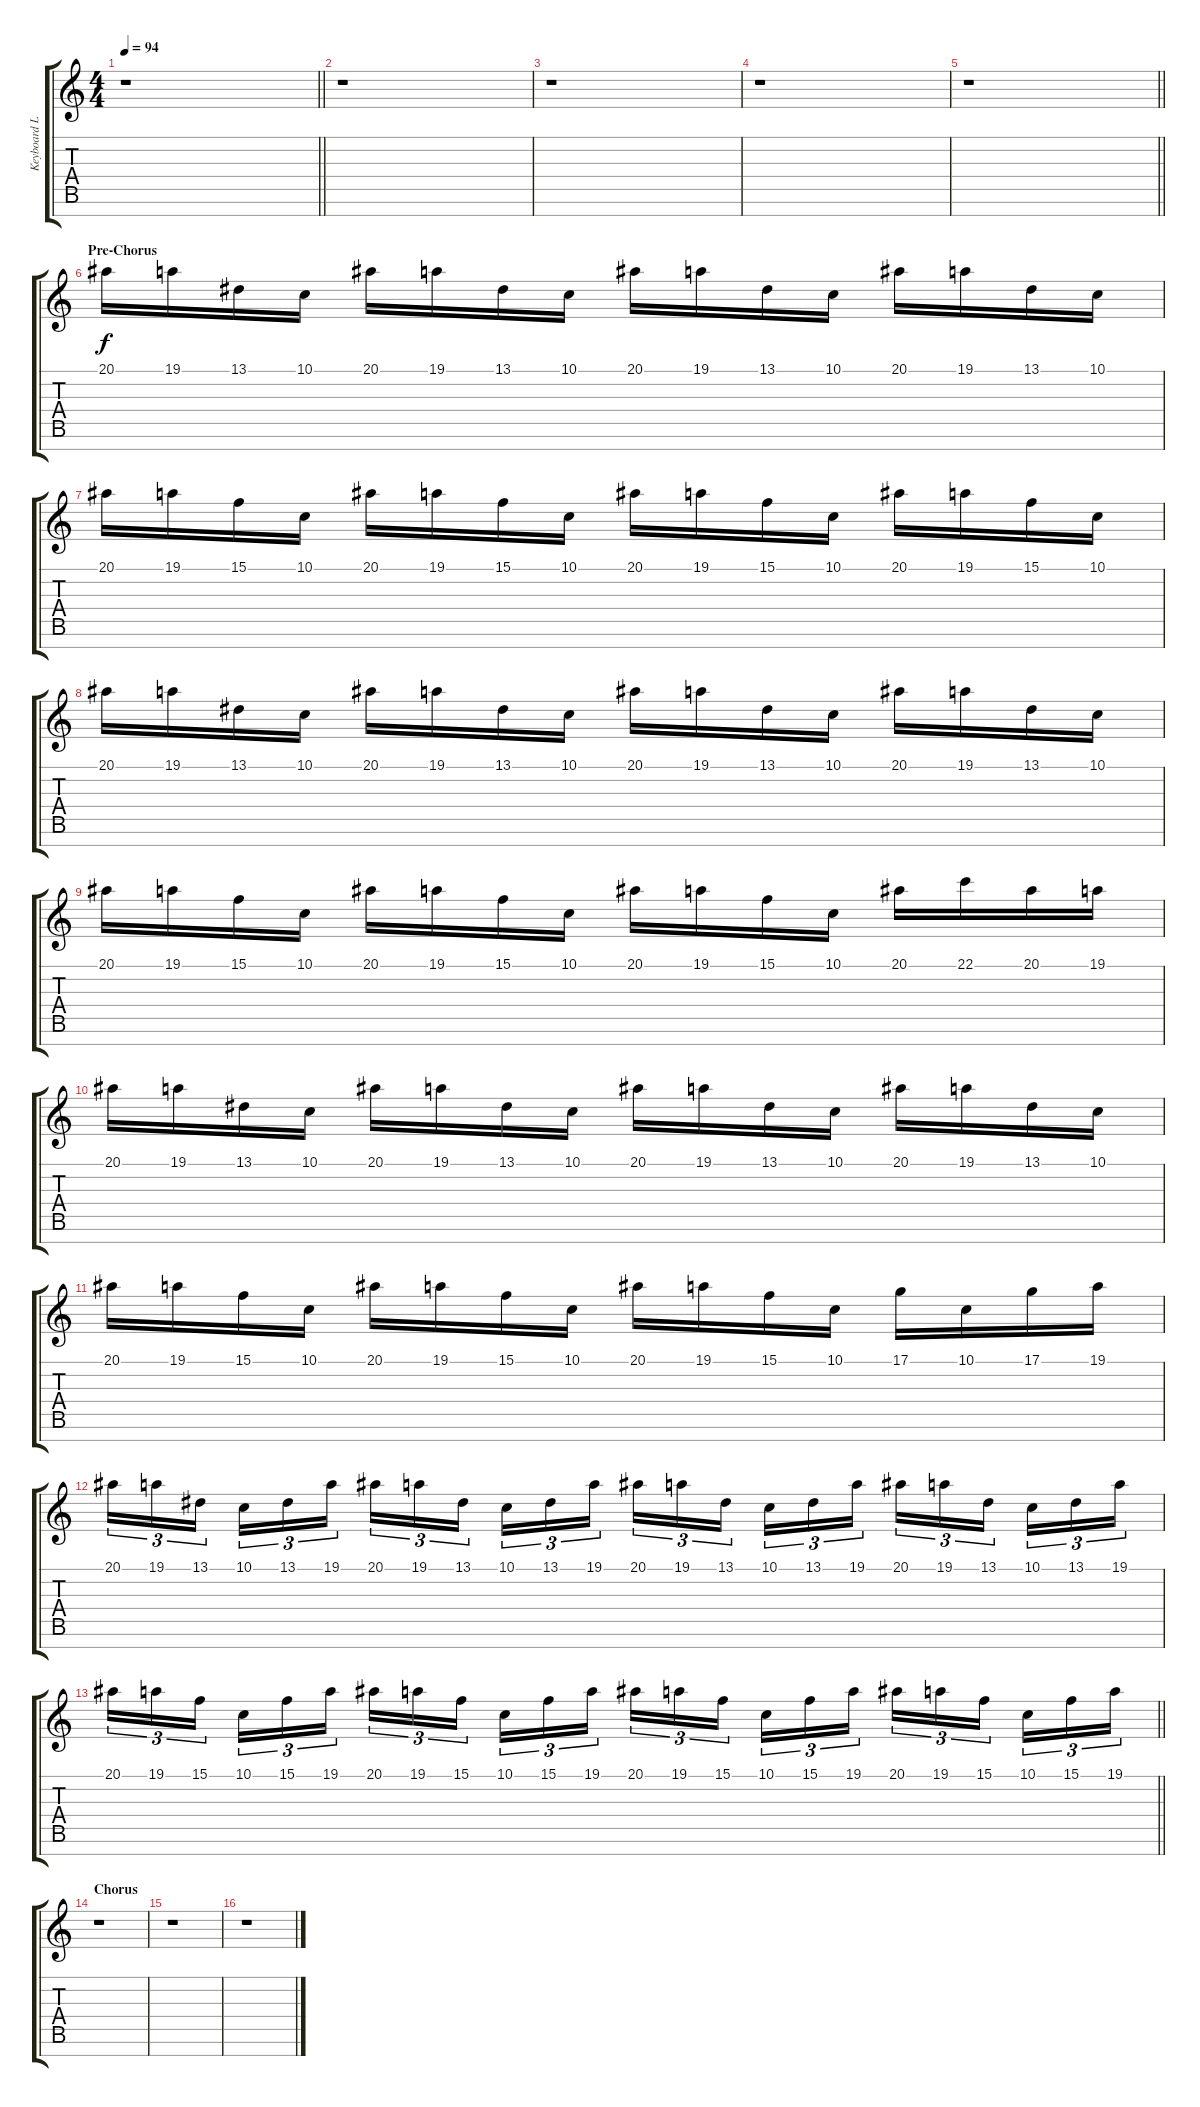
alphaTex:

\track ("Keyboard Lead" "Keyboard L") {instrument lead2sawtooth}
\staff {score tabs}
\tuning (D4 A3 F3 C3 G2 C2 B1) {hide}
\ts (4 4)
\tempo 94
\clef g2
\barLineRight lightlight
\ks c
r.1{dy f} |
r.1 |
r.1 |
r.1 |
\barLineRight lightlight
r.1 |
\section ("" "Pre-Chorus")
20.1.16 19.1.16 13.1.16 10.1.16 20.1.16 19.1.16 13.1.16 10.1.16 20.1.16 19.1.16 13.1.16 10.1.16 20.1.16 19.1.16 13.1.16 10.1.16 |
20.1.16 19.1.16 15.1.16 10.1.16 20.1.16 19.1.16 15.1.16 10.1.16 20.1.16 19.1.16 15.1.16 10.1.16 20.1.16 19.1.16 15.1.16 10.1.16 |
20.1.16 19.1.16 13.1.16 10.1.16 20.1.16 19.1.16 13.1.16 10.1.16 20.1.16 19.1.16 13.1.16 10.1.16 20.1.16 19.1.16 13.1.16 10.1.16 |
20.1.16 19.1.16 15.1.16 10.1.16 20.1.16 19.1.16 15.1.16 10.1.16 20.1.16 19.1.16 15.1.16 10.1.16 20.1.16 22.1.16 20.1.16 19.1.16 |
20.1.16 19.1.16 13.1.16 10.1.16 20.1.16 19.1.16 13.1.16 10.1.16 20.1.16 19.1.16 13.1.16 10.1.16 20.1.16 19.1.16 13.1.16 10.1.16 |
20.1.16 19.1.16 15.1.16 10.1.16 20.1.16 19.1.16 15.1.16 10.1.16 20.1.16 19.1.16 15.1.16 10.1.16 17.1.16 10.1.16 17.1.16 19.1.16 |
20.1.16{tu (3 2)} 19.1.16{tu (3 2)} 13.1.16{tu (3 2) beam splitsecondary} 10.1.16{tu (3 2)} 13.1.16{tu (3 2)} 19.1.16{tu (3 2)} 20.1.16{tu (3 2)} 19.1.16{tu (3 2)} 13.1.16{tu (3 2) beam splitsecondary} 10.1.16{tu (3 2)} 13.1.16{tu (3 2)} 19.1.16{tu (3 2)} 20.1.16{tu (3 2)} 19.1.16{tu (3 2)} 13.1.16{tu (3 2) beam splitsecondary} 10.1.16{tu (3 2)} 13.1.16{tu (3 2)} 19.1.16{tu (3 2)} 20.1.16{tu (3 2)} 19.1.16{tu (3 2)} 13.1.16{tu (3 2) beam splitsecondary} 10.1.16{tu (3 2)} 13.1.16{tu (3 2)} 19.1.16{tu (3 2)} |
\barLineRight lightlight
20.1.16{tu (3 2)} 19.1.16{tu (3 2)} 15.1.16{tu (3 2) beam splitsecondary} 10.1.16{tu (3 2)} 15.1.16{tu (3 2)} 19.1.16{tu (3 2)} 20.1.16{tu (3 2)} 19.1.16{tu (3 2)} 15.1.16{tu (3 2) beam splitsecondary} 10.1.16{tu (3 2)} 15.1.16{tu (3 2)} 19.1.16{tu (3 2)} 20.1.16{tu (3 2)} 19.1.16{tu (3 2)} 15.1.16{tu (3 2) beam splitsecondary} 10.1.16{tu (3 2)} 15.1.16{tu (3 2)} 19.1.16{tu (3 2)} 20.1.16{tu (3 2)} 19.1.16{tu (3 2)} 15.1.16{tu (3 2) beam splitsecondary} 10.1.16{tu (3 2)} 15.1.16{tu (3 2)} 19.1.16{tu (3 2)} |
\section ("" "Chorus")
r.1 |
r.1 |
r.1
